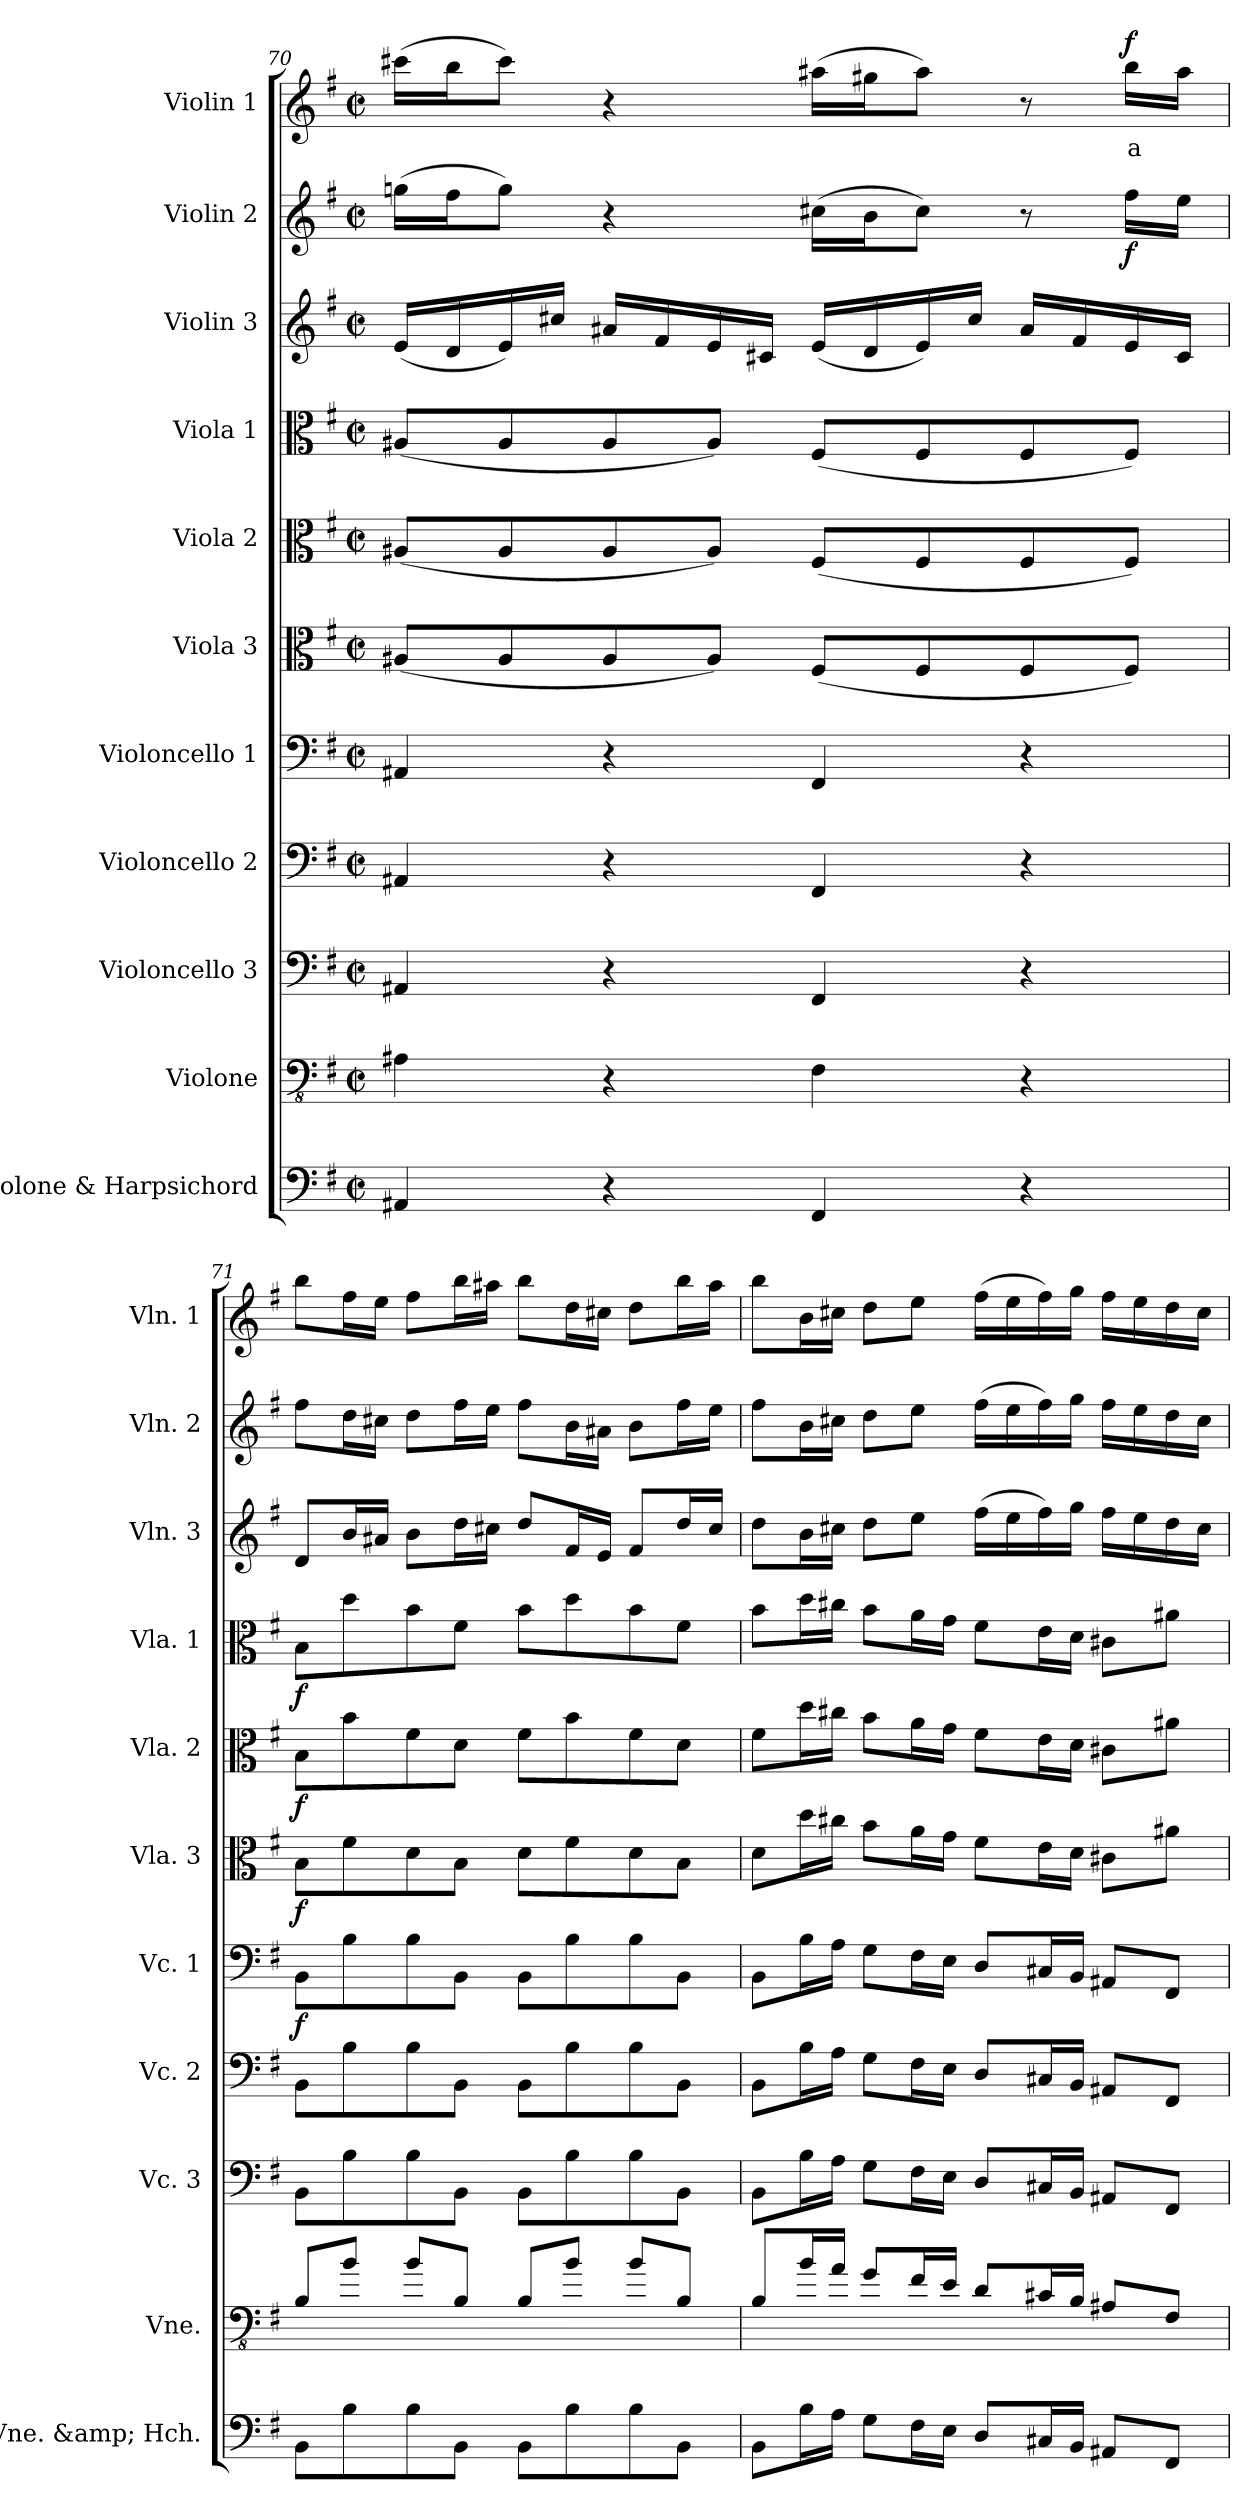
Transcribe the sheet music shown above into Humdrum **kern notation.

**kern	**dynam	**kern	**dynam	**kern	**dynam	**kern	**dynam	**kern	**dynam	**kern	**dynam	**kern	**dynam	**kern	**dynam	**kern	**kern	**dynam	**kern	**text	**dynam
*part11	*part11	*part10	*part10	*part9	*part9	*part8	*part8	*part7	*part7	*part6	*part6	*part5	*part5	*part4	*part4	*part3	*part2	*part2	*part1	*part1	*part1
*staff11	*staff11	*staff10	*staff10	*staff9	*staff9	*staff8	*staff8	*staff7	*staff7	*staff6	*staff6	*staff5	*staff5	*staff4	*staff4	*staff3	*staff2	*staff2	*staff1	*staff1	*staff1
*I"Violone &amp; Harpsichord	*	*I"Violone	*	*I"Violoncello 3	*	*I"Violoncello 2	*	*I"Violoncello 1	*	*I"Viola 3	*	*I"Viola 2	*	*I"Viola 1	*	*I"Violin 3	*I"Violin 2	*	*I"Violin 1	*	*
*I'Vne. &amp; Hch.	*	*I'Vne.	*	*I'Vc. 3	*	*I'Vc. 2	*	*I'Vc. 1	*	*I'Vla. 3	*	*I'Vla. 2	*	*I'Vla. 1	*	*I'Vln. 3	*I'Vln. 2	*	*I'Vln. 1	*	*
*clefF4	*	*clefFv4	*	*clefF4	*	*clefF4	*	*clefF4	*	*clefC3	*	*clefC3	*	*clefC3	*	*clefG2	*clefG2	*	*clefG2	*	*
*	*	*ITrd7c12	*	*	*	*	*	*	*	*	*	*	*	*	*	*	*	*	*	*	*
*k[f#]	*	*k[f#]	*	*k[f#]	*	*k[f#]	*	*k[f#]	*	*k[f#]	*	*k[f#]	*	*k[f#]	*	*k[f#]	*k[f#]	*	*k[f#]	*	*
*M4/4	*	*M4/4	*	*M4/4	*	*M4/4	*	*M4/4	*	*M4/4	*	*M4/4	*	*M4/4	*	*M4/4	*M4/4	*	*M4/4	*	*
*met(c|)	*	*met(c|)	*	*met(c|)	*	*met(c|)	*	*met(c|)	*	*met(c|)	*	*met(c|)	*	*met(c|)	*	*met(c|)	*met(c|)	*	*met(c|)	*	*
=70	=70	=70	=70	=70	=70	=70	=70	=70	=70	=70	=70	=70	=70	=70	=70	=70	=70	=70	=70	=70	=70
4AA#X/	.	4AAA#X	.	4AA#X/	.	4AA#X/	.	4AA#X/	.	(8A#X/L	.	(8A#X/L	.	(8A#X/L	.	(16e/LL	(16ggn\LL	.	(16ccc#X\LL	.	.
.	.	.	.	.	.	.	.	.	.	.	.	.	.	.	.	16d/	16ff#\J	.	16bb\J	.	.
.	.	.	.	.	.	.	.	.	.	8A#/	.	8A#/	.	8A#/	.	16e/)	8gg\J)	.	8ccc#\J)	.	.
.	.	.	.	.	.	.	.	.	.	.	.	.	.	.	.	16cc#X/JJ	.	.	.	.	.
4r	.	4r	.	4r	.	4r	.	4r	.	8A#/	.	8A#/	.	8A#/	.	16a#X/LL	4r	.	4r	.	.
.	.	.	.	.	.	.	.	.	.	.	.	.	.	.	.	16f#/	.	.	.	.	.
.	.	.	.	.	.	.	.	.	.	8A#/J)	.	8A#/J)	.	8A#/J)	.	16e/	.	.	.	.	.
.	.	.	.	.	.	.	.	.	.	.	.	.	.	.	.	16c#X/JJ	.	.	.	.	.
4FF#/	.	4FFF#	.	4FF#/	.	4FF#/	.	4FF#/	.	(8F#/L	.	(8F#/L	.	(8F#/L	.	(16e/LL	(16cc#X\LL	.	(16aa#X\LL	.	.
.	.	.	.	.	.	.	.	.	.	.	.	.	.	.	.	16d/	16b\J	.	16gg#X\J	.	.
.	.	.	.	.	.	.	.	.	.	8F#/	.	8F#/	.	8F#/	.	16e/)	8cc#\J)	.	8aa#\J)	.	.
.	.	.	.	.	.	.	.	.	.	.	.	.	.	.	.	16cc#/JJ	.	.	.	.	.
4r	.	4r	.	4r	.	4r	.	4r	.	8F#/	.	8F#/	.	8F#/	.	16a#/LL	8r	.	8r	.	.
.	.	.	.	.	.	.	.	.	.	.	.	.	.	.	.	16f#/	.	.	.	.	.
!	!	!	!	!	!	!	!	!	!	!	!	!	!	!	!	!	!	!LO:DY:b	!	!LO:LY:color=#FF0000	!LO:DY:b
.	.	.	.	.	.	.	.	.	.	8F#/J)	.	8F#/J)	.	8F#/J)	.	16e/	16ff#\LL	f	16bb\LL	a	f
.	.	.	.	.	.	.	.	.	.	.	.	.	.	.	.	16c#/JJ	16ee\JJ	.	16aa#\JJ	.	.
=71	=71	=71	=71	=71	=71	=71	=71	=71	=71	=71	=71	=71	=71	=71	=71	=71	=71	=71	=71	=71	=71
!	!LO:DY:b	!	!	!	!	!	!	!	!	!	!	!	!	!	!	!	!	!	!	!	!
!	!LO:DY:n=1:b	!	!	!	!	!	!	!	!	!	!	!	!	!	!	!	!	!	!	!	!
!	!LO:DY:n=2:b	!	!LO:DY:b	!	!	!	!	!	!	!	!	!	!	!	!	!	!	!	!	!	!
!	!	!	!LO:DY:n=1:b	!	!	!	!	!	!	!	!	!	!	!	!	!	!	!	!	!	!
!	!	!	!LO:DY:n=2:b	!	!LO:DY:b	!	!	!	!	!	!	!	!	!	!	!	!	!	!	!	!
!	!	!	!	!	!LO:DY:n=1:b	!	!	!	!	!	!	!	!	!	!	!	!	!	!	!	!
!	!	!	!	!	!LO:DY:n=2:b	!	!LO:DY:b	!	!	!	!	!	!	!	!	!	!	!	!	!	!
!	!	!	!	!	!	!	!LO:DY:n=1:b	!	!	!	!	!	!	!	!	!	!	!	!	!	!
!	!	!	!	!	!	!	!LO:DY:n=2:b	!	!LO:DY:b	!	!LO:DY:b	!	!LO:DY:b	!	!LO:DY:b	!	!	!	!	!	!
8BB\L	other-dynamics f other-dynamics	8BBB/L	other-dynamics f other-dynamics	8BB\L	other-dynamics f other-dynamics	8BB\L	other-dynamics f other-dynamics	8BB\L	f	8B\L	f	8B\L	f	8B\L	f	8d/L	8ff#\L	.	8bb\L	.	.
8B\	.	8BB/J	.	8B\	.	8B\	.	8B\	.	8f#\	.	8b\	.	8dd\	.	16b/L	16dd\L	.	16ff#\L	.	.
.	.	.	.	.	.	.	.	.	.	.	.	.	.	.	.	16a#X/JJ	16cc#X\JJ	.	16ee\JJ	.	.
8B\	.	8BB/L	.	8B\	.	8B\	.	8B\	.	8d\	.	8f#\	.	8b\	.	8b\L	8dd\L	.	8ff#\L	.	.
8BB\J	.	8BBB/J	.	8BB\J	.	8BB\J	.	8BB\J	.	8B\J	.	8d\J	.	8f#\J	.	16dd\L	16ff#\L	.	16bb\L	.	.
.	.	.	.	.	.	.	.	.	.	.	.	.	.	.	.	16cc#X\JJ	16ee\JJ	.	16aa#X\JJ	.	.
8BB\L	.	8BBB/L	.	8BB\L	.	8BB\L	.	8BB\L	.	8d\L	.	8f#\L	.	8b\L	.	8dd/L	8ff#\L	.	8bb\L	.	.
8B\	.	8BB/J	.	8B\	.	8B\	.	8B\	.	8f#\	.	8b\	.	8dd\	.	16f#/L	16b\L	.	16dd\L	.	.
.	.	.	.	.	.	.	.	.	.	.	.	.	.	.	.	16e/JJ	16a#X\JJ	.	16cc#X\JJ	.	.
8B\	.	8BB/L	.	8B\	.	8B\	.	8B\	.	8d\	.	8f#\	.	8b\	.	8f#/L	8b\L	.	8dd\L	.	.
8BB\J	.	8BBB/J	.	8BB\J	.	8BB\J	.	8BB\J	.	8B\J	.	8d\J	.	8f#\J	.	16dd/L	16ff#\L	.	16bb\L	.	.
.	.	.	.	.	.	.	.	.	.	.	.	.	.	.	.	16cc#/JJ	16ee\JJ	.	16aa#\JJ	.	.
=72	=72	=72	=72	=72	=72	=72	=72	=72	=72	=72	=72	=72	=72	=72	=72	=72	=72	=72	=72	=72	=72
8BB\L	.	8BBB/L	.	8BB\L	.	8BB\L	.	8BB\L	.	8d\L	.	8f#\L	.	8b\L	.	8dd\L	8ff#\L	.	8bb\L	.	.
16B\L	.	16BB/L	.	16B\L	.	16B\L	.	16B\L	.	16dd\L	.	16dd\L	.	16dd\L	.	16b\L	16b\L	.	16b\L	.	.
16A\JJ	.	16AA/JJ	.	16A\JJ	.	16A\JJ	.	16A\JJ	.	16cc#X\JJ	.	16cc#X\JJ	.	16cc#X\JJ	.	16cc#X\JJ	16cc#X\JJ	.	16cc#X\JJ	.	.
8G\L	.	8GG/L	.	8G\L	.	8G\L	.	8G\L	.	8b\L	.	8b\L	.	8b\L	.	8dd\L	8dd\L	.	8dd\L	.	.
16F#\L	.	16FF#/L	.	16F#\L	.	16F#\L	.	16F#\L	.	16a\L	.	16a\L	.	16a\L	.	8ee\J	8ee\J	.	8ee\J	.	.
16E\JJ	.	16EE/JJ	.	16E\JJ	.	16E\JJ	.	16E\JJ	.	16g\JJ	.	16g\JJ	.	16g\JJ	.	.	.	.	.	.	.
8D/L	.	8DD/L	.	8D/L	.	8D/L	.	8D/L	.	8f#\L	.	8f#\L	.	8f#\L	.	(16ff#\LL	(16ff#\LL	.	(16ff#\LL	.	.
.	.	.	.	.	.	.	.	.	.	.	.	.	.	.	.	16ee\	16ee\	.	16ee\	.	.
16C#X/L	.	16CC#X/L	.	16C#X/L	.	16C#X/L	.	16C#X/L	.	16e\L	.	16e\L	.	16e\L	.	16ff#\)	16ff#\)	.	16ff#\)	.	.
16BB/JJ	.	16BBB/JJ	.	16BB/JJ	.	16BB/JJ	.	16BB/JJ	.	16d\JJ	.	16d\JJ	.	16d\JJ	.	16gg\JJ	16gg\JJ	.	16gg\JJ	.	.
8AA#X/L	.	8AAA#X/L	.	8AA#X/L	.	8AA#X/L	.	8AA#X/L	.	8c#X\L	.	8c#X\L	.	8c#X\L	.	16ff#\LL	16ff#\LL	.	16ff#\LL	.	.
.	.	.	.	.	.	.	.	.	.	.	.	.	.	.	.	16ee\	16ee\	.	16ee\	.	.
8FF#/J	.	8FFF#/J	.	8FF#/J	.	8FF#/J	.	8FF#/J	.	8a#X\J	.	8a#X\J	.	8a#X\J	.	16dd\	16dd\	.	16dd\	.	.
.	.	.	.	.	.	.	.	.	.	.	.	.	.	.	.	16cc#\JJ	16cc#\JJ	.	16cc#\JJ	.	.
=	=	=	=	=	=	=	=	=	=	=	=	=	=	=	=	=	=	=	=	=	=
*-	*-	*-	*-	*-	*-	*-	*-	*-	*-	*-	*-	*-	*-	*-	*-	*-	*-	*-	*-	*-	*-
